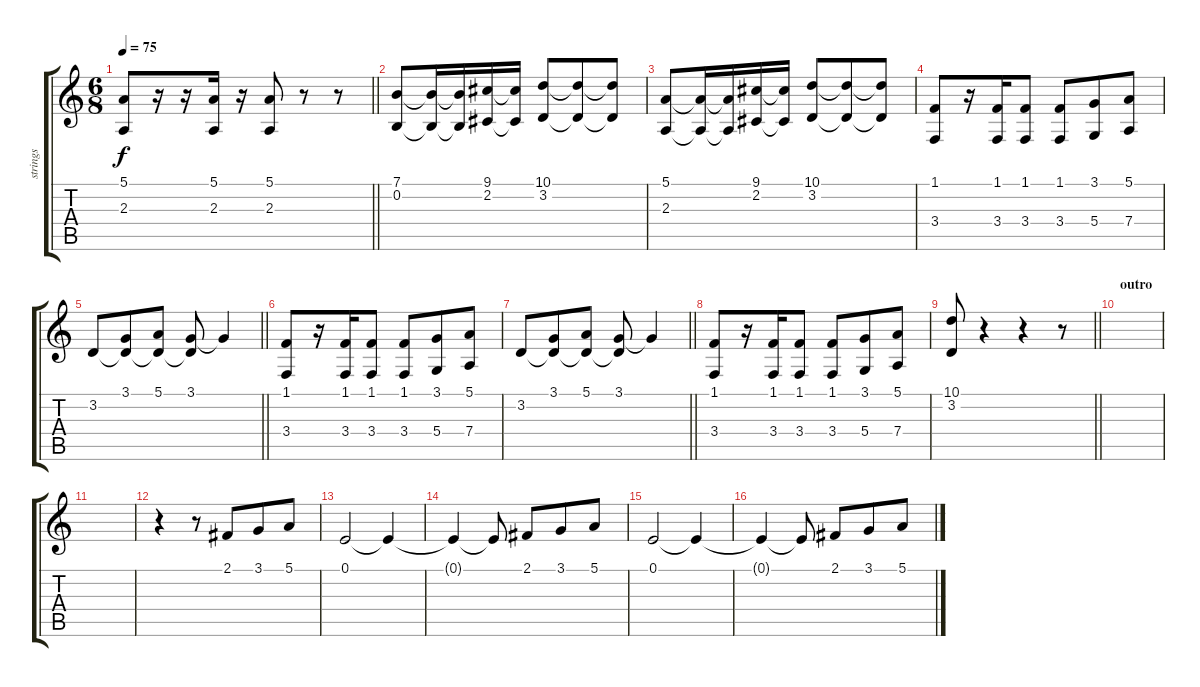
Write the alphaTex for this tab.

\track ("strings" "strings") {instrument stringensemble1}
\staff {score tabs}
\tuning (E4 B3 G3 D3 A2 E2) {hide}
\ts (6 8)
\tempo 75
\clef g2
\barLineRight lightlight
\ks c
(5.1 2.3).8{dy f} r.16 r.16 (5.1 2.3).16 r.16 (5.1 2.3).8 r.8 r.8 |
(7.1 0.2).8 (7.1{t} 0.2{t}).16 (7.1{t} 0.2{t}).16 (9.1 2.2).16 (9.1{t} 2.2{t}).16 (10.1 3.2).8 (10.1{t} 3.2{t}).8 (10.1{t} 3.2{t}).8 |
(5.1 2.3).8 (5.1{t} 2.3{t}).16 (5.1{t} 2.3{t}).16 (9.1 2.2).16 (9.1{t} 2.2{t}).16 (10.1 3.2).8 (10.1{t} 3.2{t}).8 (10.1{t} 3.2{t}).8 |
(1.1 3.4).8 r.16 (1.1 3.4).16 (1.1 3.4).8 (1.1 3.4).8 (3.1 5.4).8 (5.1 7.4).8 |
\barLineRight lightlight
3.2.8 (3.1 3.2{t}).8 (5.1 3.2{t}).8 (3.1 3.2{t}).8 3.1{t}.4 |
(1.1 3.4).8 r.16 (1.1 3.4).16 (1.1 3.4).8 (1.1 3.4).8 (3.1 5.4).8 (5.1 7.4).8 |
\barLineRight lightlight
3.2.8 (3.1 3.2{t}).8 (5.1 3.2{t}).8 (3.1 3.2{t}).8 3.1{t}.4 |
(1.1 3.4).8 r.16 (1.1 3.4).16 (1.1 3.4).8 (1.1 3.4).8 (3.1 5.4).8 (5.1 7.4).8 |
\barLineRight lightlight
(10.1 3.2).8 r.4 r.4 r.8 |
\section ("" "outro")
|
|
r.4 r.8 2.1.8 3.1.8 5.1.8 |
0.1.2 0.1{t}.4 |
0.1{t}.4 0.1{t}.8 2.1.8 3.1.8 5.1.8 |
0.1.2 0.1{t}.4 |
0.1{t}.4 0.1{t}.8 2.1.8 3.1.8 5.1.8
